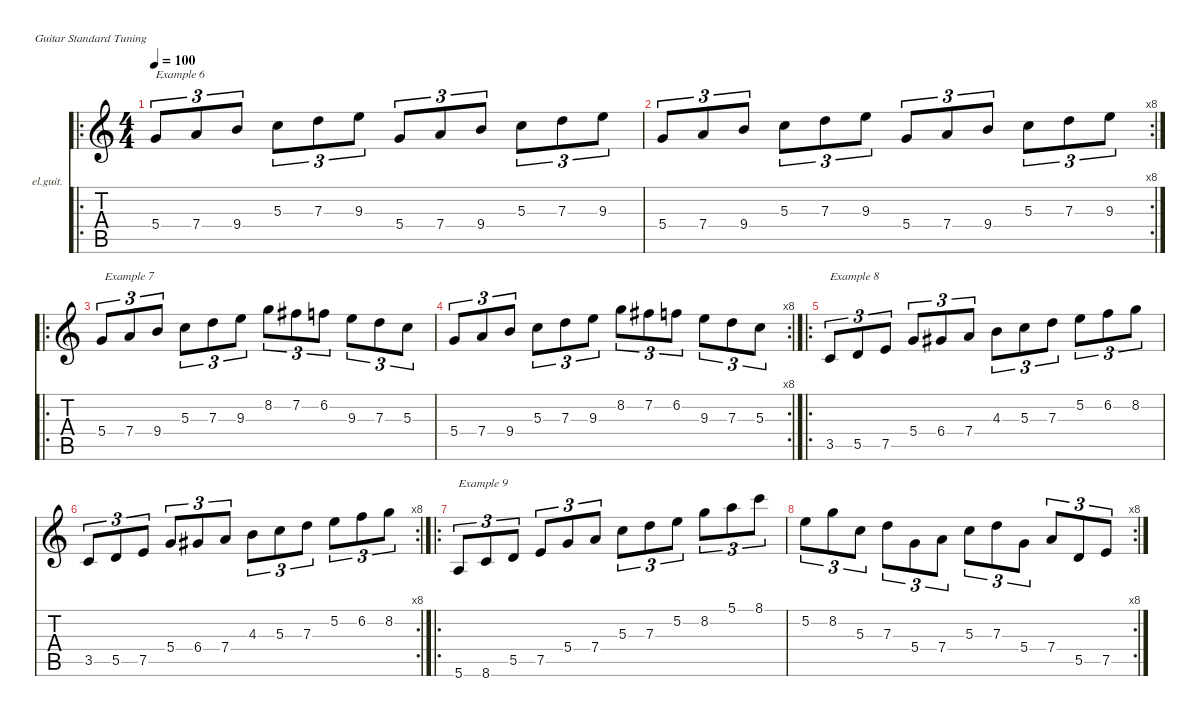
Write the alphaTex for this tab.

\defaultSystemsLayout 4
\hideDynamics
\bracketExtendMode nobrackets
\firstSystemTrackNameOrientation horizontal
\otherSystemsTrackNameOrientation horizontal
\track ("Electric Guitar (Clean)" "el.guit.") {defaultSystemsLayout 2 multiBarRest instrument electricguitarclean}
\staff {score tabs}
\tuning (E4 B3 G3 D3 A2 E2)
\ro
\ts (4 4)
\tempo 100
\clef g2
\ks c
5.4.8{tu (3 2) txt "Example 6" dy mf beam Up} 7.4.8{tu (3 2) beam Up} 9.4.8{tu (3 2) beam Up} 5.3.8{tu (3 2) beam Down} 7.3.8{tu (3 2) beam Down} 9.3.8{tu (3 2) beam Down} 5.4.8{tu (3 2) beam Up} 7.4.8{tu (3 2) beam Up} 9.4.8{tu (3 2) beam Up} 5.3.8{tu (3 2) beam Down} 7.3.8{tu (3 2) beam Down} 9.3.8{tu (3 2) beam Down} |
\rc 8
5.4.8{tu (3 2) beam Up} 7.4.8{tu (3 2) beam Up} 9.4.8{tu (3 2) beam Up} 5.3.8{tu (3 2) beam Down} 7.3.8{tu (3 2) beam Down} 9.3.8{tu (3 2) beam Down} 5.4.8{tu (3 2) beam Up} 7.4.8{tu (3 2) beam Up} 9.4.8{tu (3 2) beam Up} 5.3.8{tu (3 2) beam Down} 7.3.8{tu (3 2) beam Down} 9.3.8{tu (3 2) beam Down} |
\ro
5.4.8{tu (3 2) txt " Example 7" beam Up} 7.4.8{tu (3 2) beam Up} 9.4.8{tu (3 2) beam Up} 5.3.8{tu (3 2) beam Down} 7.3.8{tu (3 2) beam Down} 9.3.8{tu (3 2) beam Down} 8.2.8{tu (3 2) beam Down} 7.2{acc #}.8{tu (3 2) beam Down} 6.2.8{tu (3 2) beam Down} 9.3.8{tu (3 2) beam Down} 7.3.8{tu (3 2) beam Down} 5.3.8{tu (3 2) beam Down} |
\rc 8
5.4.8{tu (3 2) beam Up} 7.4.8{tu (3 2) beam Up} 9.4.8{tu (3 2) beam Up} 5.3.8{tu (3 2) beam Down} 7.3.8{tu (3 2) beam Down} 9.3.8{tu (3 2) beam Down} 8.2.8{tu (3 2) beam Down} 7.2{acc #}.8{tu (3 2) beam Down} 6.2.8{tu (3 2) beam Down} 9.3.8{tu (3 2) beam Down} 7.3.8{tu (3 2) beam Down} 5.3.8{tu (3 2) beam Down} |
\ro
3.5.8{tu (3 2) txt "Example 8" beam Up} 5.5.8{tu (3 2) beam Up} 7.5.8{tu (3 2) beam Up} 5.4.8{tu (3 2) beam Up} 6.4{acc #}.8{tu (3 2) beam Up} 7.4.8{tu (3 2) beam Up} 4.3.8{tu (3 2) beam Down} 5.3.8{tu (3 2) beam Down} 7.3.8{tu (3 2) beam Down} 5.2.8{tu (3 2) beam Down} 6.2.8{tu (3 2) beam Down} 8.2.8{tu (3 2) beam Down} |
\rc 8
3.5.8{tu (3 2) beam Up} 5.5.8{tu (3 2) beam Up} 7.5.8{tu (3 2) beam Up} 5.4.8{tu (3 2) beam Up} 6.4{acc #}.8{tu (3 2) beam Up} 7.4.8{tu (3 2) beam Up} 4.3.8{tu (3 2) beam Down} 5.3.8{tu (3 2) beam Down} 7.3.8{tu (3 2) beam Down} 5.2.8{tu (3 2) beam Down} 6.2.8{tu (3 2) beam Down} 8.2.8{tu (3 2) beam Down} |
\ro
5.6.8{tu (3 2) txt "Example 9" beam Up} 8.6.8{tu (3 2) beam Up} 5.5.8{tu (3 2) beam Up} 7.5.8{tu (3 2) beam Up} 5.4.8{tu (3 2) beam Up} 7.4.8{tu (3 2) beam Up} 5.3.8{tu (3 2) beam Down} 7.3.8{tu (3 2) beam Down} 5.2.8{tu (3 2) beam Down} 8.2.8{tu (3 2) beam Down} 5.1.8{tu (3 2) beam Down} 8.1.8{tu (3 2) beam Down} |
\rc 8
5.2.8{tu (3 2) beam Down} 8.2.8{tu (3 2) beam Down} 5.3.8{tu (3 2) beam Down} 7.3.8{tu (3 2) beam Down} 5.4.8{tu (3 2) beam Down} 7.4.8{tu (3 2) beam Down} 5.3.8{tu (3 2) beam Down} 7.3.8{tu (3 2) beam Down} 5.4.8{tu (3 2) beam Down} 7.4.8{tu (3 2) beam Up} 5.5.8{tu (3 2) beam Up} 7.5.8{tu (3 2) beam Up}
